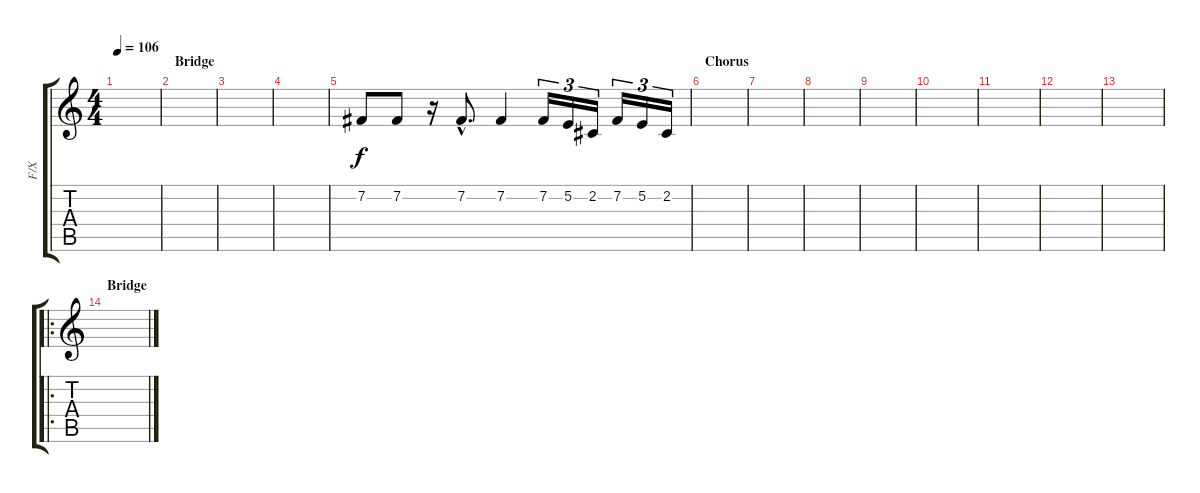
\track ("F/X" "F/X") {instrument guitarfretnoise}
\staff {score tabs}
\tuning (E4 B3 G3 D3 A2 E2) {hide}
\ts (4 4)
\tempo 106
\clef g2
\ks c
|
\section ("" "Bridge")
|
|
|
7.2.8 7.2.8 r.16 7.2{hac}.8{d} 7.2.4 7.2.16{tu (3 2)} 5.2.16{tu (3 2)} 2.2.16{tu (3 2)} 7.2.16{tu (3 2)} 5.2.16{tu (3 2)} 2.2.16{tu (3 2)} |
\section ("" "Chorus")
|
|
|
|
|
|
|
|
\ro
\section ("" "Bridge")
